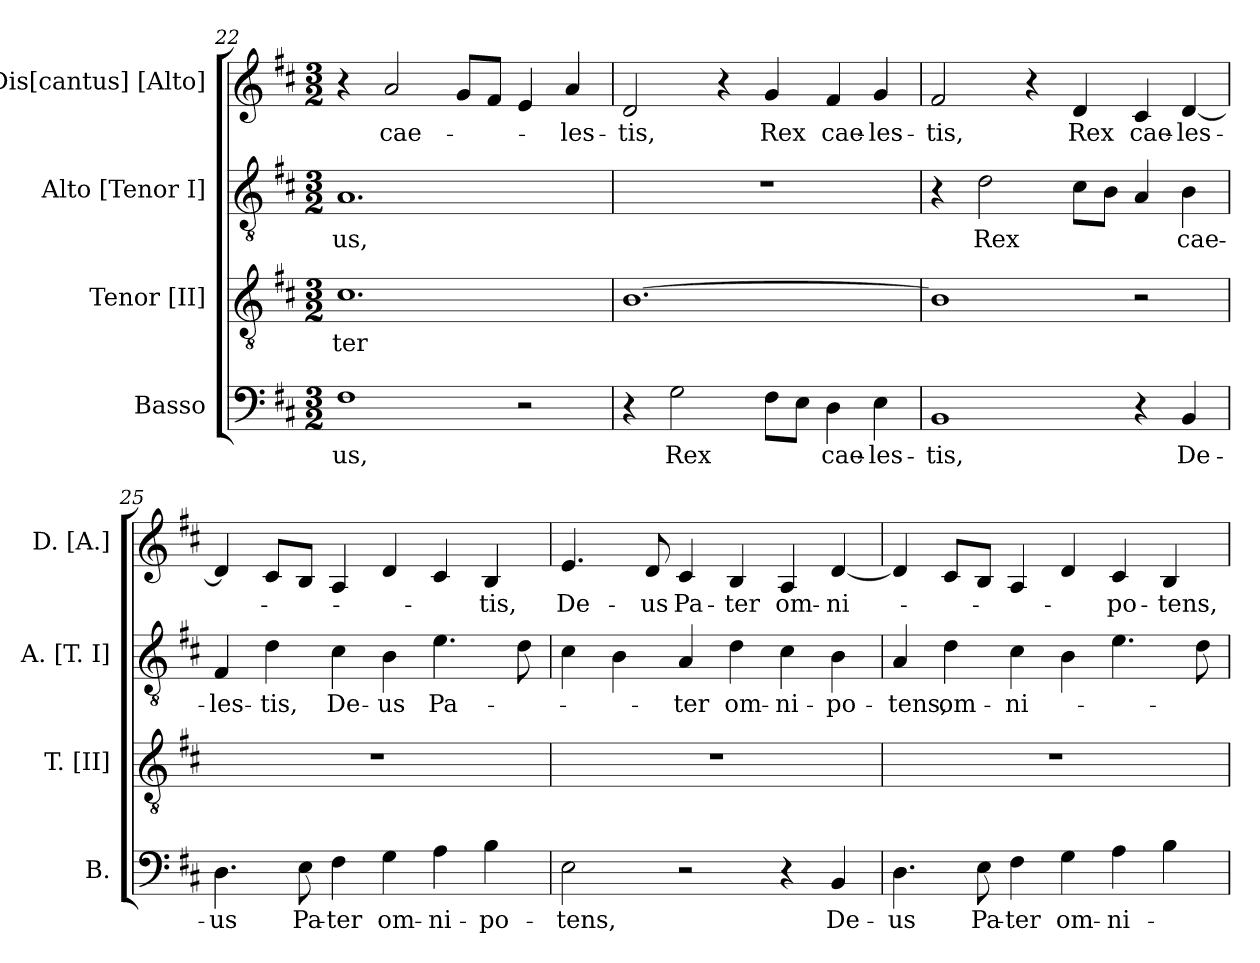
**kern	**text	**kern	**text	**kern	**text	**kern	**text
*part4	*part4	*part3	*part3	*part2	*part2	*part1	*part1
*staff4	*staff4	*staff3	*staff3	*staff2	*staff2	*staff1	*staff1
*I"Basso	*	*I"Tenor [II]	*	*I"Alto [Tenor I]	*	*I"Dis[cantus] [Alto]	*
*I'B.	*	*I'T. [II]	*	*I'A. [T. I]	*	*I'D. [A.]	*
*clefF4	*	*clefGv2	*	*clefGv2	*	*clefG2	*
*	*	*ITrd7c12	*	*ITrd7c12	*	*	*
*k[f#c#]	*	*k[f#c#]	*	*k[f#c#]	*	*k[f#c#]	*
*D:	*	*D:	*	*D:	*	*D:	*
*M3/2	*	*M3/2	*	*M3/2	*	*M3/2	*
=22	=22	=22	=22	=22	=22	=22	=22
!	!LO:LY:b:color=#000000	!	!	!	!	!	!
!	!	!	!LO:LY:b:color=#000000	!	!	!	!
!	!	!	!	!	!LO:LY:b:color=#000000	!	!
1F#i	-us,	1.C#i	-ter	1.AAi	-us,	4r	.
!	!	!	!	!	!	!	!LO:LY:b:color=#000000
.	.	.	.	.	.	2ai/	cae-
.	.	.	.	.	.	8gi/L	.
.	.	.	.	.	.	8f#i/J	.
2r	.	.	.	.	.	4ei/	.
!	!	!	!	!	!	!	!LO:LY:b:color=#000000
.	.	.	.	.	.	4ai/	-les-
=23	=23	=23	=23	=23	=23	=23	=23
!	!	!	!	!LO:N:vis=1	!	!	!
!	!	!	!	!	!	!	!LO:LY:b:color=#000000
4r	.	[>1.BBi	.	1.r	.	2di/	-tis,
!	!LO:LY:b:color=#000000	!	!	!	!	!	!
2Gi\	Rex	.	.	.	.	.	.
.	.	.	.	.	.	4r	.
!	!	!	!	!	!	!	!LO:LY:b:color=#000000
8F#i\L	.	.	.	.	.	4gi/	Rex
8Ei\J	.	.	.	.	.	.	.
!	!LO:LY:b:color=#000000	!	!	!	!	!	!
!	!	!	!	!	!	!	!LO:LY:b:color=#000000
4Di\	cae-	.	.	.	.	4f#i/	cae-
!	!LO:LY:b:color=#000000	!	!	!	!	!	!
!	!	!	!	!	!	!	!LO:LY:b:color=#000000
4Ei\	-les-	.	.	.	.	4gi/	-les-
=24	=24	=24	=24	=24	=24	=24	=24
!	!LO:LY:b:color=#000000	!	!	!	!	!	!
!	!	!	!	!	!	!	!LO:LY:b:color=#000000
1BBi	-tis,	1BBi]	.	4r	.	2f#i/	-tis,
!	!	!	!	!	!LO:LY:b:color=#000000	!	!
.	.	.	.	2Di\	Rex	.	.
.	.	.	.	.	.	4r	.
!	!	!	!	!	!	!	!LO:LY:b:color=#000000
.	.	.	.	8C#i\L	.	4di/	Rex
.	.	.	.	8BBi\J	.	.	.
!	!	!	!	!	!	!	!LO:LY:b:color=#000000
4r	.	2r	.	4AAi/	.	4c#i/	cae-
!	!LO:LY:b:color=#000000	!	!	!	!	!	!
!	!	!	!	!	!LO:LY:b:color=#000000	!	!
!	!	!	!	!	!	!	!LO:LY:b:color=#000000
4BBi/	De-	.	.	4BBi\	cae-	[<4di/	-les-
=25	=25	=25	=25	=25	=25	=25	=25
!	!LO:LY:b:color=#000000	!LO:N:vis=1	!	!	!	!	!
!	!	!	!	!	!LO:LY:b:color=#000000	!	!
4.Di\	-us	1.r	.	4FF#i/	-les-	4di/]	.
!	!	!	!	!	!LO:LY:b:color=#000000	!	!
.	.	.	.	4Di\	-tis,	8c#i/L	.
!	!LO:LY:b:color=#000000	!	!	!	!	!	!
8Ei\	Pa-	.	.	.	.	8Bi/J	.
!	!LO:LY:b:color=#000000	!	!	!	!	!	!
!	!	!	!	!	!LO:LY:b:color=#000000	!	!
4F#i\	-ter	.	.	4C#i\	De-	4Ai/	.
!	!LO:LY:b:color=#000000	!	!	!	!	!	!
!	!	!	!	!	!LO:LY:b:color=#000000	!	!
4Gi\	om-	.	.	4BBi\	-us	4di/	.
!	!LO:LY:b:color=#000000	!	!	!	!	!	!
!	!	!	!	!	!LO:LY:b:color=#000000	!	!
4Ai\	-ni-	.	.	4.Ei\	Pa-	4c#i/	.
!	!LO:LY:b:color=#000000	!	!	!	!	!	!
!	!	!	!	!	!	!	!LO:LY:b:color=#000000
4Bi\	-po-	.	.	.	.	4Bi/	-tis,
.	.	.	.	8Di\	.	.	.
!!LO:PB:g=z
=26	=26	=26	=26	=26	=26	=26	=26
!	!LO:LY:b:color=#000000	!LO:N:vis=1	!	!	!	!	!
!	!	!	!	!	!	!	!LO:LY:b:color=#000000
2Ei\	-tens,	1.r	.	4C#i\	.	4.ei/	De-
.	.	.	.	4BBi\	.	.	.
!	!	!	!	!	!	!	!LO:LY:b:color=#000000
.	.	.	.	.	.	8di/	-us
!	!	!	!	!	!LO:LY:b:color=#000000	!	!
!	!	!	!	!	!	!	!LO:LY:b:color=#000000
2r	.	.	.	4AAi/	-ter	4c#i/	Pa-
!	!	!	!	!	!LO:LY:b:color=#000000	!	!
!	!	!	!	!	!	!	!LO:LY:b:color=#000000
.	.	.	.	4Di\	om-	4Bi/	-ter
!	!	!	!	!	!LO:LY:b:color=#000000	!	!
!	!	!	!	!	!	!	!LO:LY:b:color=#000000
4r	.	.	.	4C#i\	-ni-	4Ai/	om-
!	!LO:LY:b:color=#000000	!	!	!	!	!	!
!	!	!	!	!	!LO:LY:b:color=#000000	!	!
!	!	!	!	!	!	!	!LO:LY:b:color=#000000
4BBi/	De-	.	.	4BBi\	-po-	[<4di/	-ni-
=27	=27	=27	=27	=27	=27	=27	=27
!	!LO:LY:b:color=#000000	!LO:N:vis=1	!	!	!	!	!
!	!	!	!	!	!LO:LY:b:color=#000000	!	!
4.Di\	-us	1.r	.	4AAi/	-tens,	4di/]	.
!	!	!	!	!	!LO:LY:b:color=#000000	!	!
.	.	.	.	4Di\	om-	8c#i/L	.
!	!LO:LY:b:color=#000000	!	!	!	!	!	!
8Ei\	Pa-	.	.	.	.	8Bi/J	.
!	!LO:LY:b:color=#000000	!	!	!	!	!	!
!	!	!	!	!	!LO:LY:b:color=#000000	!	!
4F#i\	-ter	.	.	4C#i\	-ni-	4Ai/	.
!	!LO:LY:b:color=#000000	!	!	!	!	!	!
4Gi\	om-	.	.	4BBi\	.	4di/	.
!	!LO:LY:b:color=#000000	!	!	!	!	!	!
!	!	!	!	!	!	!	!LO:LY:b:color=#000000
4Ai\	-ni-	.	.	4.Ei\	.	4c#i/	-po-
!	!	!	!	!	!	!	!LO:LY:b:color=#000000
4Bi\	.	.	.	.	.	4Bi/	-tens,
.	.	.	.	8Di\	.	.	.
=	=	=	=	=	=	=	=
*-	*-	*-	*-	*-	*-	*-	*-
